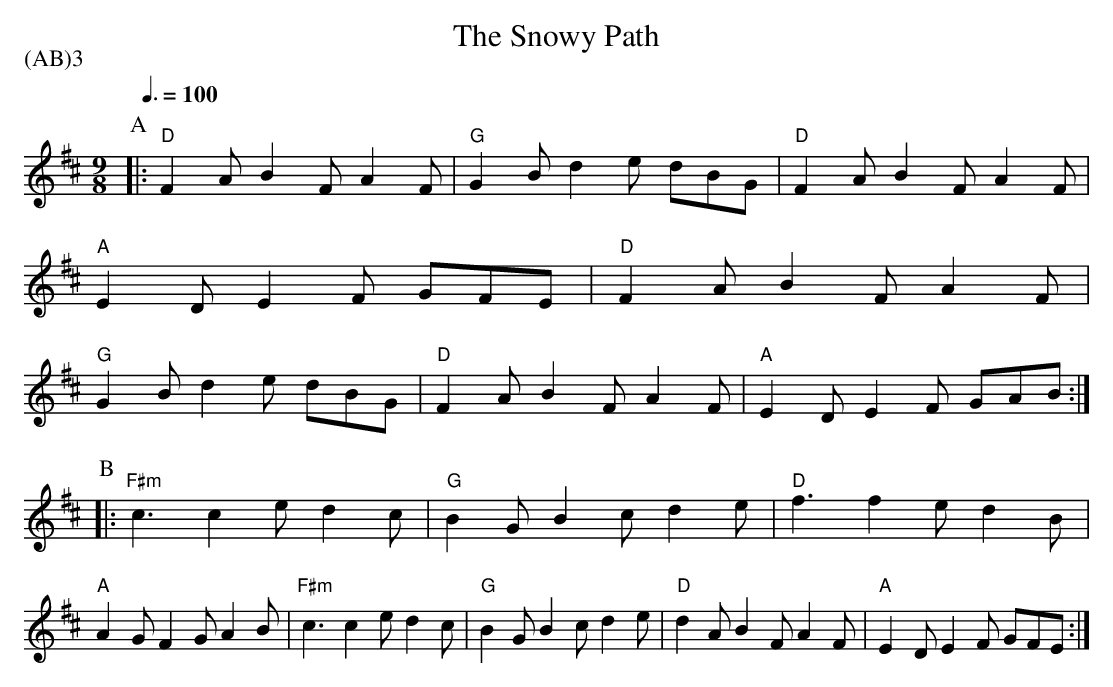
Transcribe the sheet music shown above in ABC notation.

X:1
T:Snowy Path, The
P:(AB)3
M:9/8
L:1/8
Q:3/8=100
K:D
[P:A]|:"D"F2A B2F A2F|"G"G2B d2e dBG|"D"F2A B2F A2F|"A"E2D E2F GFE|"D"F2A B2F A2F|"G"G2B d2e dBG|"D"F2A B2F A2F|"A"E2D E2F GAB:|
[P:B]|:"F#m"c3 c2e d2c|"G"B2G B2c d2e|"D"f3 f2e d2B|"A"A2G F2G A2B|"F#m"c3 c2e d2c|"G"B2G B2c d2e|"D"d2A B2F A2F|"A"E2D E2F GFE:|
